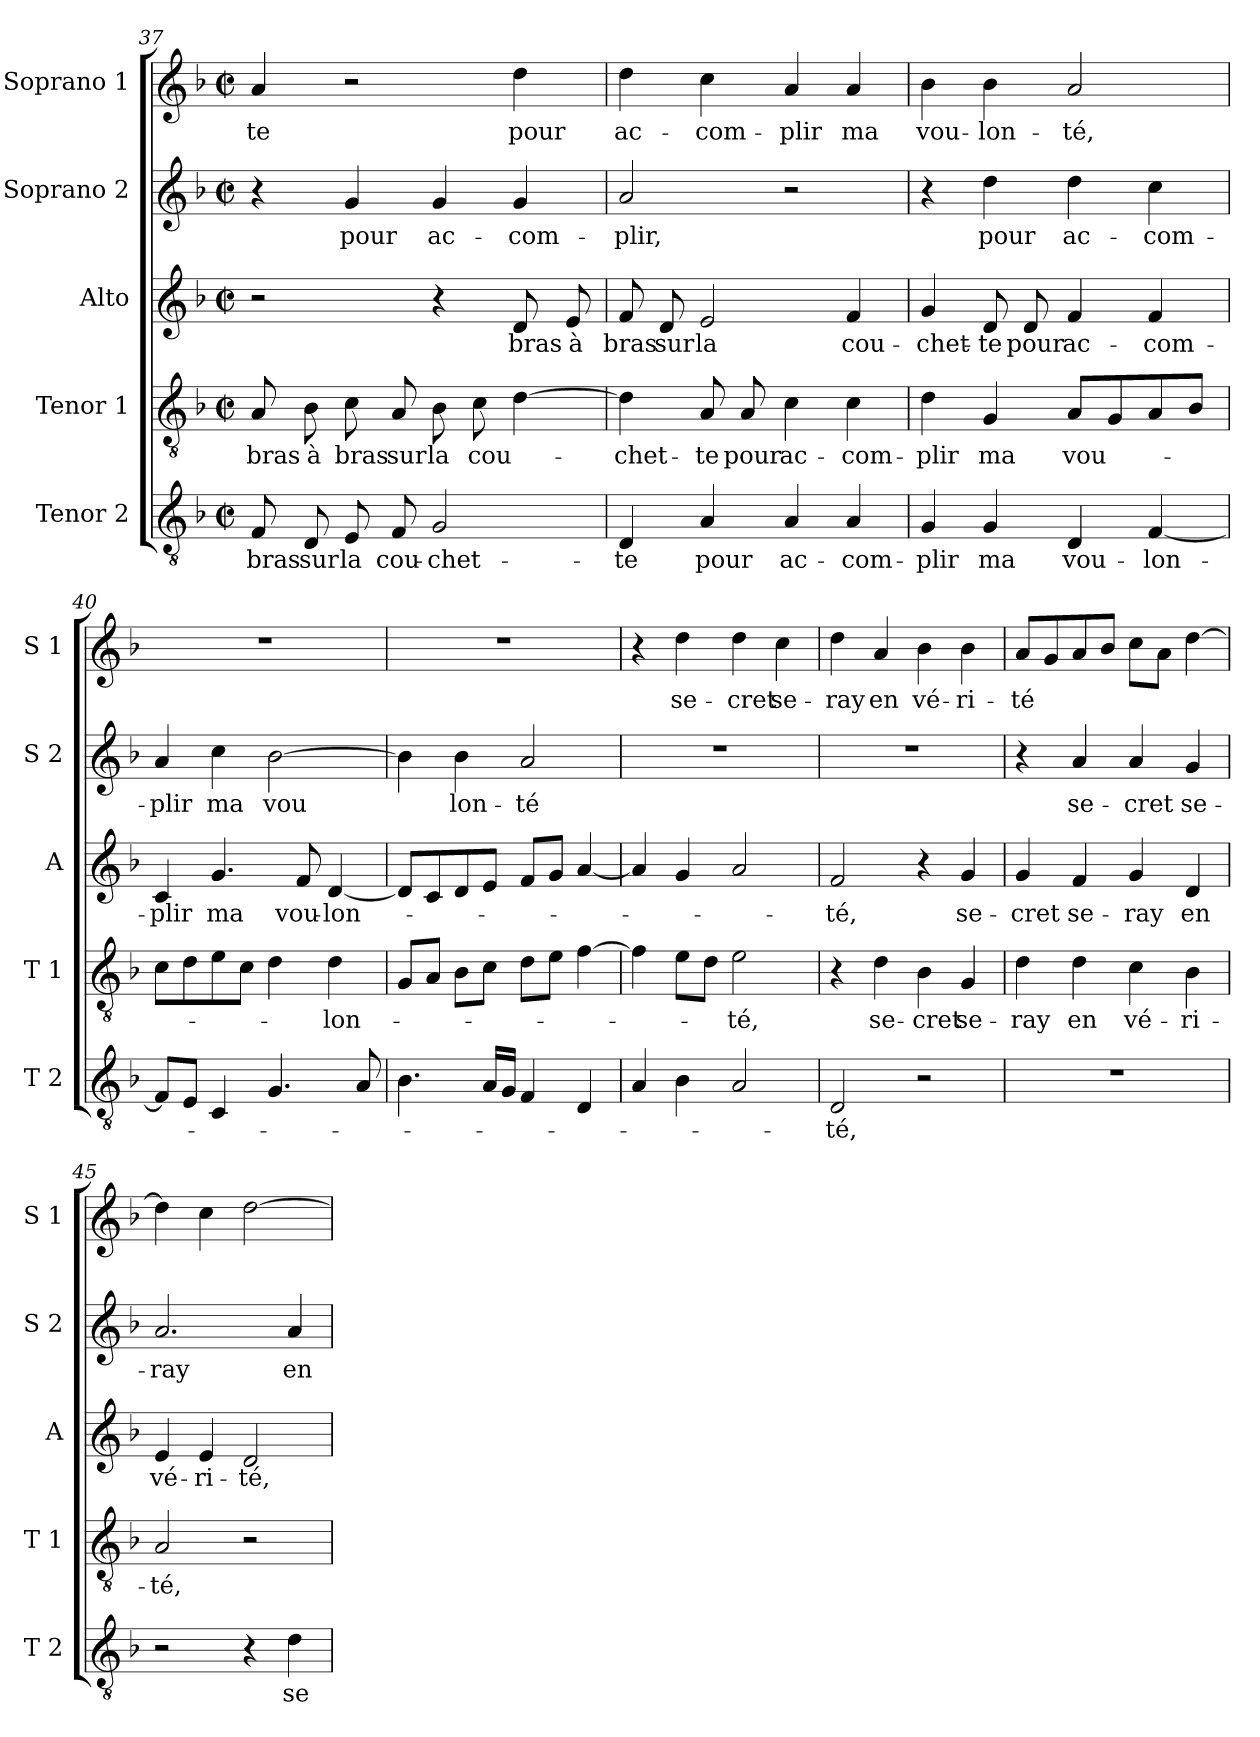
**kern	**text	**kern	**text	**kern	**text	**kern	**text	**kern	**text
*part5	*part5	*part4	*part4	*part3	*part3	*part2	*part2	*part1	*part1
*staff5	*staff5	*staff4	*staff4	*staff3	*staff3	*staff2	*staff2	*staff1	*staff1
*I"Tenor 2	*	*I"Tenor 1	*	*I"Alto	*	*I"Soprano 2	*	*I"Soprano 1	*
*I'T 2	*	*I'T 1	*	*I'A	*	*I'S 2	*	*I'S 1	*
*clefGv2	*	*clefGv2	*	*clefG2	*	*clefG2	*	*clefG2	*
*k[b-]	*	*k[b-]	*	*k[b-]	*	*k[b-]	*	*k[b-]	*
*F:	*	*F:	*	*F:	*	*F:	*	*F:	*
*M2/2	*	*M2/2	*	*M2/2	*	*M2/2	*	*M2/2	*
*met(c|)	*	*met(c|)	*	*met(c|)	*	*met(c|)	*	*met(c|)	*
=37	=37	=37	=37	=37	=37	=37	=37	=37	=37
8F/	bras	8A/	bras	2r	.	4r	.	4a/	-te
8D/	sur	8B-\	à	.	.	.	.	.	.
8E/	la	8c\	bras	.	.	4g/	pour	2r	.
8F/	cou-	8A/	sur	.	.	.	.	.	.
2G/	-chet-	8B-\	la	4r	.	4g/	ac-	.	.
.	.	8c\	cou-	.	.	.	.	.	.
.	.	[4d\	.	8d/	bras	4g/	-com-	4dd\	pour
.	.	.	.	8e/	à	.	.	.	.
!!LO:PB:g=z
=38	=38	=38	=38	=38	=38	=38	=38	=38	=38
4D/	-te	4d\]	-chet-	8f/	bras	2a/	-plir,	4dd\	ac-
.	.	.	.	8d/	sur	.	.	.	.
4A/	pour	8A/	-te	2e/	la	.	.	4cc\	-com-
.	.	8A/	pour	.	.	.	.	.	.
4A/	ac-	4c\	ac-	.	.	2r	.	4a/	-plir
4A/	-com-	4c\	-com-	4f/	cou-	.	.	4a/	ma
=39	=39	=39	=39	=39	=39	=39	=39	=39	=39
4G/	-plir	4d\	-plir	4g/	-chet-	4r	.	4b-\	vou-
4G/	ma	4G/	ma	8d/	-te	4dd\	pour	4b-\	-lon-
.	.	.	.	8d/	pour	.	.	.	.
4D/	vou-	8A/L	vou-	4f/	ac-	4dd\	ac-	2a/	-té,
.	.	8G/	.	.	.	.	.	.	.
[4F/	-lon-	8A/	.	4f/	-com-	4cc\	-com-	.	.
.	.	8B-/J	.	.	.	.	.	.	.
=40	=40	=40	=40	=40	=40	=40	=40	=40	=40
8F/L]	.	8c\L	.	4c/	-plir	4a/	-plir	1r	.
8E/J	.	8d\	.	.	.	.	.	.	.
4C/	.	8e\	.	4.g/	ma	4cc\	ma	.	.
.	.	8c\J	.	.	.	.	.	.	.
4.G/	.	4d\	.	.	.	[2b-\	vou	.	.
.	.	.	.	8f/	vou-	.	.	.	.
.	.	4d\	-lon-	[4d/	-lon-	.	.	.	.
8A/	.	.	.	.	.	.	.	.	.
=41	=41	=41	=41	=41	=41	=41	=41	=41	=41
4.B-\	.	8G/L	.	8d/L]	.	4b-\]	.	1r	.
.	.	8A/J	.	8c/	.	.	.	.	.
.	.	8B-\L	.	8d/	.	4b-\	lon-	.	.
16A/LL	.	8c\J	.	8e/J	.	.	.	.	.
16G/JJ	.	.	.	.	.	.	.	.	.
4F/	.	8d\L	.	8f/L	.	2a/	-té	.	.
.	.	8e\J	.	8g/J	.	.	.	.	.
4D/	.	[4f\	.	[4a/	.	.	.	.	.
!!LO:LB:g=z
=42	=42	=42	=42	=42	=42	=42	=42	=42	=42
4A/	.	4f\]	.	4a/]	.	1r	.	4r	.
4B-\	.	8e\L	.	4g/	.	.	.	4dd\	se-
.	.	8d\J	.	.	.	.	.	.	.
2A/	.	2e\	-té,	2a/	.	.	.	4dd\	-cret
.	.	.	.	.	.	.	.	4cc\	se-
=43	=43	=43	=43	=43	=43	=43	=43	=43	=43
2D/	-té,	4r	.	2f/	-té,	1r	.	4dd\	-ray
.	.	4d\	se-	.	.	.	.	4a/	en
2r	.	4B-\	-cret	4r	.	.	.	4b-\	vé-
.	.	4G/	se-	4g/	se-	.	.	4b-\	-ri-
=44	=44	=44	=44	=44	=44	=44	=44	=44	=44
1r	.	4d\	-ray	4g/	-cret	4r	.	8a/L	-té
.	.	.	.	.	.	.	.	8g/	.
.	.	4d\	en	4f/	se-	4a/	se-	8a/	.
.	.	.	.	.	.	.	.	8b-/J	.
.	.	4c\	vé-	4g/	-ray	4a/	-cret	8cc\L	.
.	.	.	.	.	.	.	.	8a\J	.
.	.	4B-\	-ri-	4d/	en	4g/	se-	[4dd\	.
=45	=45	=45	=45	=45	=45	=45	=45	=45	=45
2r	.	2A/	-té,	4e/	vé-	2.a/	-ray	4dd\]	.
.	.	.	.	4e/	-ri-	.	.	4cc\	.
4r	.	2r	.	2d/	-té,	.	.	[2dd\	.
4d\	se-	.	.	.	.	4a/	en	.	.
=	=	=	=	=	=	=	=	=	=
*-	*-	*-	*-	*-	*-	*-	*-	*-	*-
